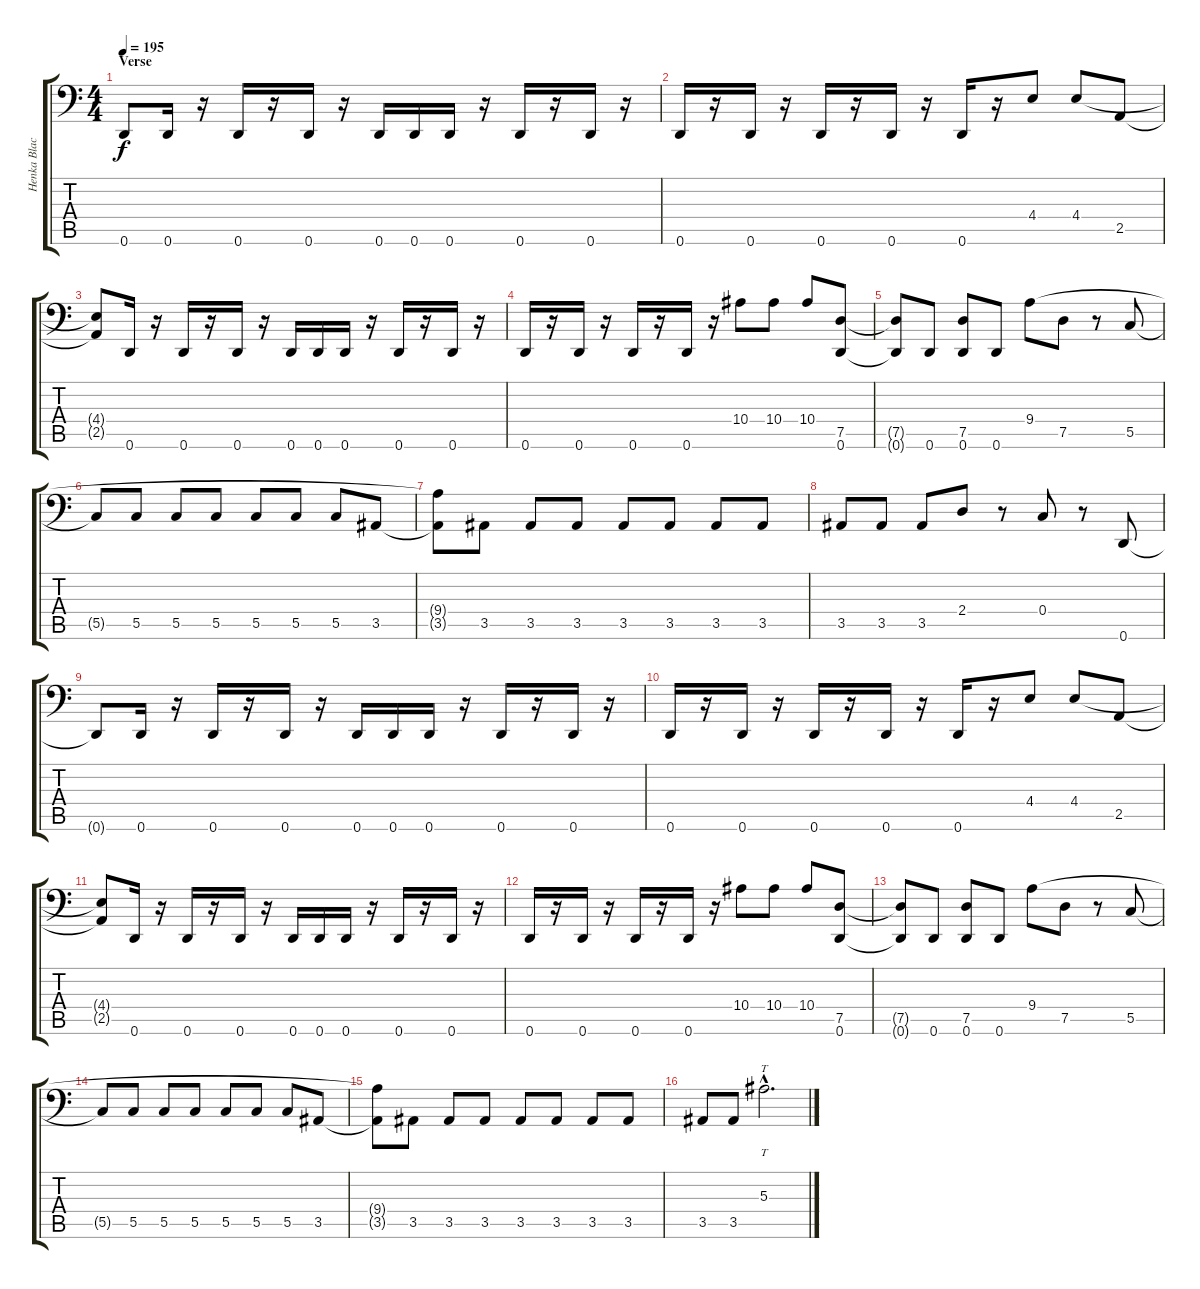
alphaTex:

\track ("Henka Blacksmith" "Henka Blac") {instrument electricbasspick}
\staff {score tabs}
\tuning (D3 A2 F2 C2 G1 D1) {hide}
\ts (4 4)
\section ("" "Verse")
\tempo 195
\clef f4
\ks c
0.6{t}.8{dy f} 0.6.16 r.16 0.6.16 r.16 0.6.16 r.16 0.6.16 0.6.16 0.6.16 r.16 0.6.16 r.16 0.6.16 r.16 |
0.6.16 r.16 0.6.16 r.16 0.6.16 r.16 0.6.16 r.16 0.6.16 r.16 4.4.8 4.4.8 2.5.8 |
(4.4{t} 2.5{t}).8 0.6.16 r.16 0.6.16 r.16 0.6.16 r.16 0.6.16 0.6.16 0.6.16 r.16 0.6.16 r.16 0.6.16 r.16 |
0.6.16 r.16 0.6.16 r.16 0.6.16 r.16 0.6.16 r.16 10.4.8 10.4.8 10.4.8 (7.5 0.6).8 |
(7.5{t} 0.6{t}).8 0.6.8 (7.5 0.6).8 0.6.8 9.4.8 7.5.8 r.8 5.5.8 |
5.5{t}.8 5.5.8 5.5.8 5.5.8 5.5.8 5.5.8 5.5.8 3.5.8 |
(9.4{t} 3.5{t}).8 3.5.8 3.5.8 3.5.8 3.5.8 3.5.8 3.5.8 3.5.8 |
3.5.8 3.5.8 3.5.8 2.4.8 r.8 0.4.8 r.8 0.6.8 |
0.6{t}.8 0.6.16 r.16 0.6.16 r.16 0.6.16 r.16 0.6.16 0.6.16 0.6.16 r.16 0.6.16 r.16 0.6.16 r.16 |
0.6.16 r.16 0.6.16 r.16 0.6.16 r.16 0.6.16 r.16 0.6.16 r.16 4.4.8 4.4.8 2.5.8 |
(4.4{t} 2.5{t}).8 0.6.16 r.16 0.6.16 r.16 0.6.16 r.16 0.6.16 0.6.16 0.6.16 r.16 0.6.16 r.16 0.6.16 r.16 |
0.6.16 r.16 0.6.16 r.16 0.6.16 r.16 0.6.16 r.16 10.4.8 10.4.8 10.4.8 (7.5 0.6).8 |
(7.5{t} 0.6{t}).8 0.6.8 (7.5 0.6).8 0.6.8 9.4.8 7.5.8 r.8 5.5.8 |
5.5{t}.8 5.5.8 5.5.8 5.5.8 5.5.8 5.5.8 5.5.8 3.5.8 |
(9.4{t} 3.5{t}).8 3.5.8 3.5.8 3.5.8 3.5.8 3.5.8 3.5.8 3.5.8 |
3.5.8 3.5.8 5.3{hac}.2{tt d}
